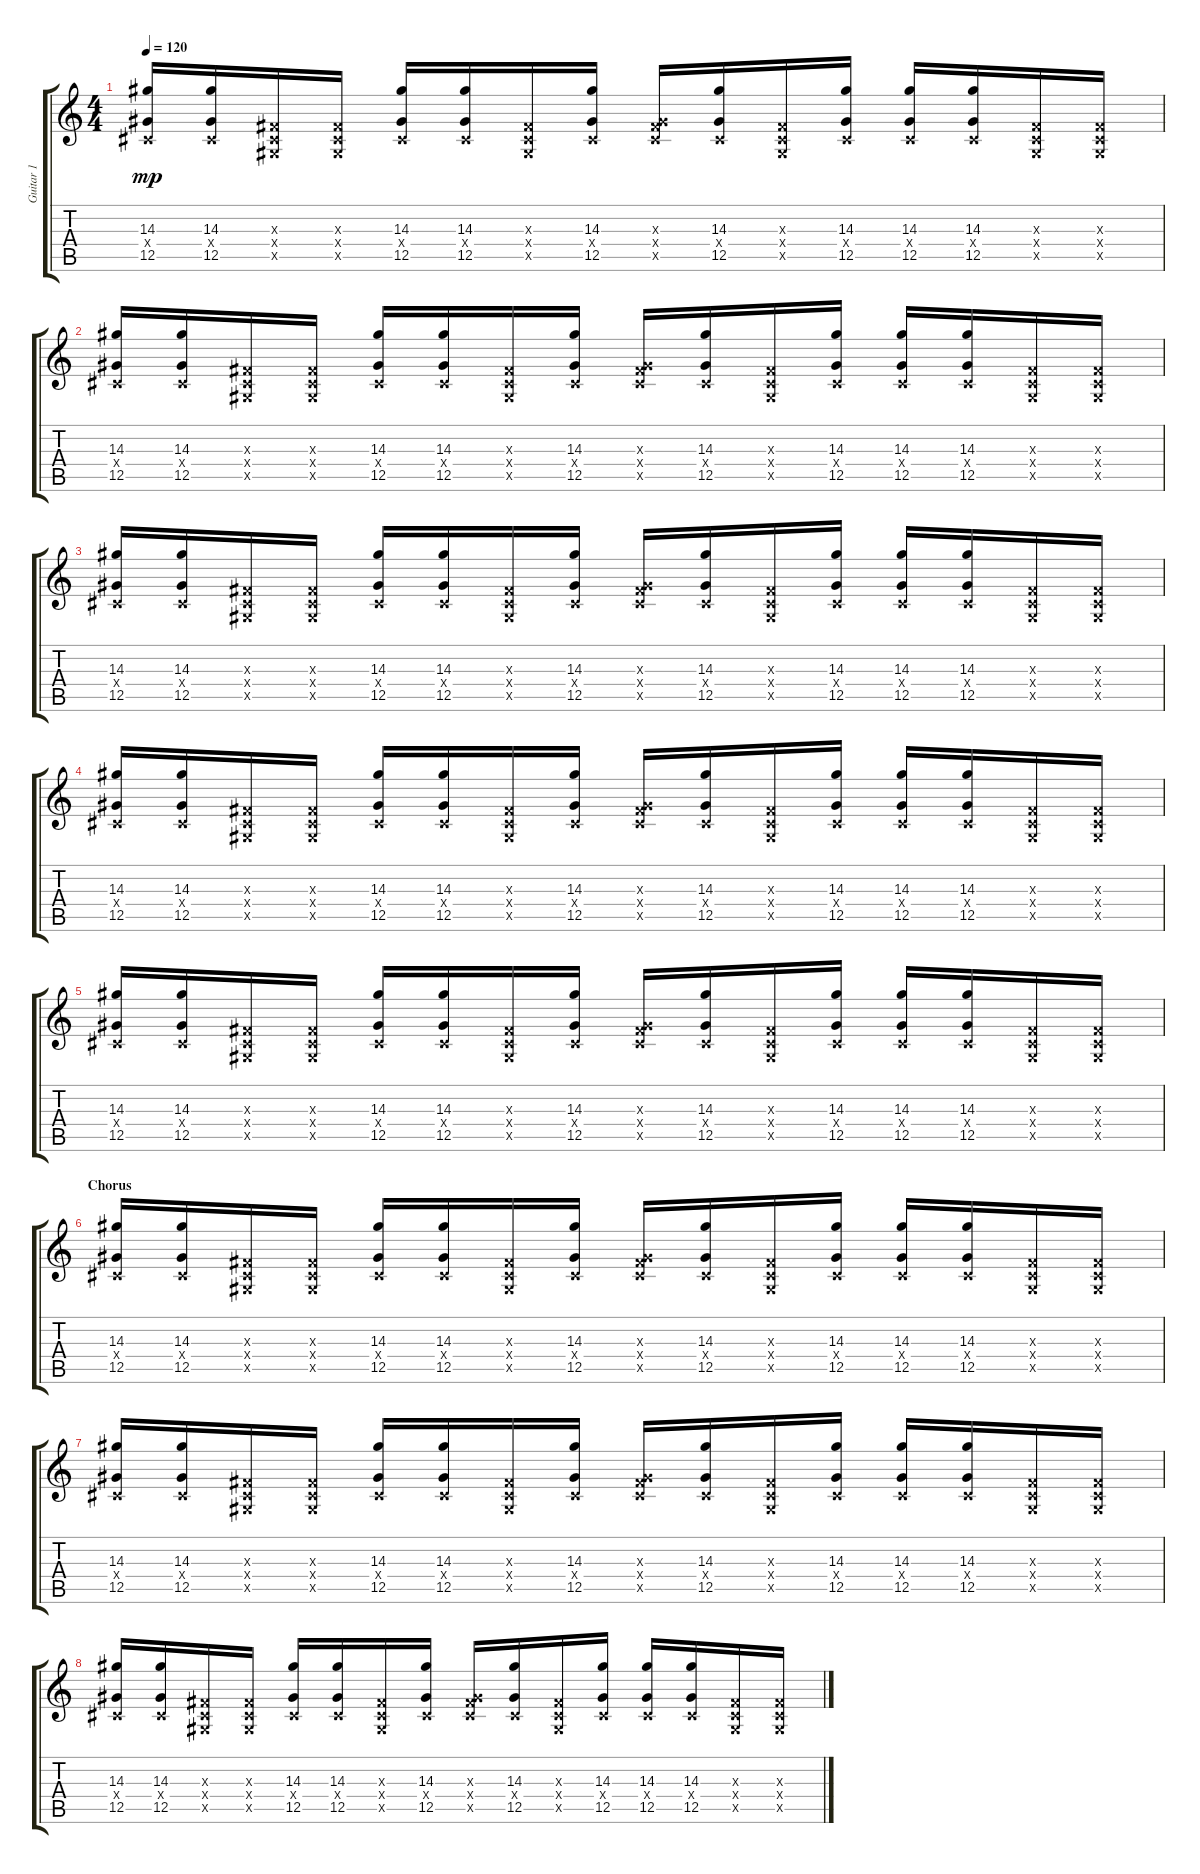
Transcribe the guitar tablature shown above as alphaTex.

\track ("Guitar 1" "Guitar 1") {instrument electricguitarclean}
\staff {score tabs}
\tuning (Eb4 Bb3 Gb3 Db3 Ab2 Eb2) {hide}
\ts (4 4)
\tempo 120
\clef g2
\ks c
(14.3 0.4{x} 12.5).16{dy mp} (14.3 0.4{x} 12.5).16 (0.3{x} 0.4{x} 0.5{x}).16 (0.3{x} 0.4{x} 0.5{x}).16 (14.3 0.4{x} 12.5).16 (14.3 0.4{x} 12.5).16 (0.3{x} 0.4{x} 0.5{x}).16 (14.3 0.4{x} 12.5).16 (0.3{x} 0.4{x} 12.5{x}).16 (14.3 0.4{x} 12.5).16 (0.3{x} 0.4{x} 0.5{x}).16 (14.3 0.4{x} 12.5).16 (14.3 0.4{x} 12.5).16 (14.3 0.4{x} 12.5).16 (0.3{x} 0.4{x} 0.5{x}).16 (0.3{x} 0.4{x} 0.5{x}).16 |
(14.3 0.4{x} 12.5).16 (14.3 0.4{x} 12.5).16 (0.3{x} 0.4{x} 0.5{x}).16 (0.3{x} 0.4{x} 0.5{x}).16 (14.3 0.4{x} 12.5).16 (14.3 0.4{x} 12.5).16 (0.3{x} 0.4{x} 0.5{x}).16 (14.3 0.4{x} 12.5).16 (0.3{x} 0.4{x} 12.5{x}).16 (14.3 0.4{x} 12.5).16 (0.3{x} 0.4{x} 0.5{x}).16 (14.3 0.4{x} 12.5).16 (14.3 0.4{x} 12.5).16 (14.3 0.4{x} 12.5).16 (0.3{x} 0.4{x} 0.5{x}).16 (0.3{x} 0.4{x} 0.5{x}).16 |
(14.3 0.4{x} 12.5).16 (14.3 0.4{x} 12.5).16 (0.3{x} 0.4{x} 0.5{x}).16 (0.3{x} 0.4{x} 0.5{x}).16 (14.3 0.4{x} 12.5).16 (14.3 0.4{x} 12.5).16 (0.3{x} 0.4{x} 0.5{x}).16 (14.3 0.4{x} 12.5).16 (0.3{x} 0.4{x} 12.5{x}).16 (14.3 0.4{x} 12.5).16 (0.3{x} 0.4{x} 0.5{x}).16 (14.3 0.4{x} 12.5).16 (14.3 0.4{x} 12.5).16 (14.3 0.4{x} 12.5).16 (0.3{x} 0.4{x} 0.5{x}).16 (0.3{x} 0.4{x} 0.5{x}).16 |
(14.3 0.4{x} 12.5).16 (14.3 0.4{x} 12.5).16 (0.3{x} 0.4{x} 0.5{x}).16 (0.3{x} 0.4{x} 0.5{x}).16 (14.3 0.4{x} 12.5).16 (14.3 0.4{x} 12.5).16 (0.3{x} 0.4{x} 0.5{x}).16 (14.3 0.4{x} 12.5).16 (0.3{x} 0.4{x} 12.5{x}).16 (14.3 0.4{x} 12.5).16 (0.3{x} 0.4{x} 0.5{x}).16 (14.3 0.4{x} 12.5).16 (14.3 0.4{x} 12.5).16 (14.3 0.4{x} 12.5).16 (0.3{x} 0.4{x} 0.5{x}).16 (0.3{x} 0.4{x} 0.5{x}).16 |
(14.3 0.4{x} 12.5).16 (14.3 0.4{x} 12.5).16 (0.3{x} 0.4{x} 0.5{x}).16 (0.3{x} 0.4{x} 0.5{x}).16 (14.3 0.4{x} 12.5).16 (14.3 0.4{x} 12.5).16 (0.3{x} 0.4{x} 0.5{x}).16 (14.3 0.4{x} 12.5).16 (0.3{x} 0.4{x} 12.5{x}).16 (14.3 0.4{x} 12.5).16 (0.3{x} 0.4{x} 0.5{x}).16 (14.3 0.4{x} 12.5).16 (14.3 0.4{x} 12.5).16 (14.3 0.4{x} 12.5).16 (0.3{x} 0.4{x} 0.5{x}).16 (0.3{x} 0.4{x} 0.5{x}).16 |
\section ("" "Chorus")
(14.3 0.4{x} 12.5).16 (14.3 0.4{x} 12.5).16 (0.3{x} 0.4{x} 0.5{x}).16 (0.3{x} 0.4{x} 0.5{x}).16 (14.3 0.4{x} 12.5).16 (14.3 0.4{x} 12.5).16 (0.3{x} 0.4{x} 0.5{x}).16 (14.3 0.4{x} 12.5).16 (0.3{x} 0.4{x} 12.5{x}).16 (14.3 0.4{x} 12.5).16 (0.3{x} 0.4{x} 0.5{x}).16 (14.3 0.4{x} 12.5).16 (14.3 0.4{x} 12.5).16 (14.3 0.4{x} 12.5).16 (0.3{x} 0.4{x} 0.5{x}).16 (0.3{x} 0.4{x} 0.5{x}).16 |
(14.3 0.4{x} 12.5).16 (14.3 0.4{x} 12.5).16 (0.3{x} 0.4{x} 0.5{x}).16 (0.3{x} 0.4{x} 0.5{x}).16 (14.3 0.4{x} 12.5).16 (14.3 0.4{x} 12.5).16 (0.3{x} 0.4{x} 0.5{x}).16 (14.3 0.4{x} 12.5).16 (0.3{x} 0.4{x} 12.5{x}).16 (14.3 0.4{x} 12.5).16 (0.3{x} 0.4{x} 0.5{x}).16 (14.3 0.4{x} 12.5).16 (14.3 0.4{x} 12.5).16 (14.3 0.4{x} 12.5).16 (0.3{x} 0.4{x} 0.5{x}).16 (0.3{x} 0.4{x} 0.5{x}).16 |
(14.3 0.4{x} 12.5).16 (14.3 0.4{x} 12.5).16 (0.3{x} 0.4{x} 0.5{x}).16 (0.3{x} 0.4{x} 0.5{x}).16 (14.3 0.4{x} 12.5).16 (14.3 0.4{x} 12.5).16 (0.3{x} 0.4{x} 0.5{x}).16 (14.3 0.4{x} 12.5).16 (0.3{x} 0.4{x} 12.5{x}).16 (14.3 0.4{x} 12.5).16 (0.3{x} 0.4{x} 0.5{x}).16 (14.3 0.4{x} 12.5).16 (14.3 0.4{x} 12.5).16 (14.3 0.4{x} 12.5).16 (0.3{x} 0.4{x} 0.5{x}).16 (0.3{x} 0.4{x} 0.5{x}).16
